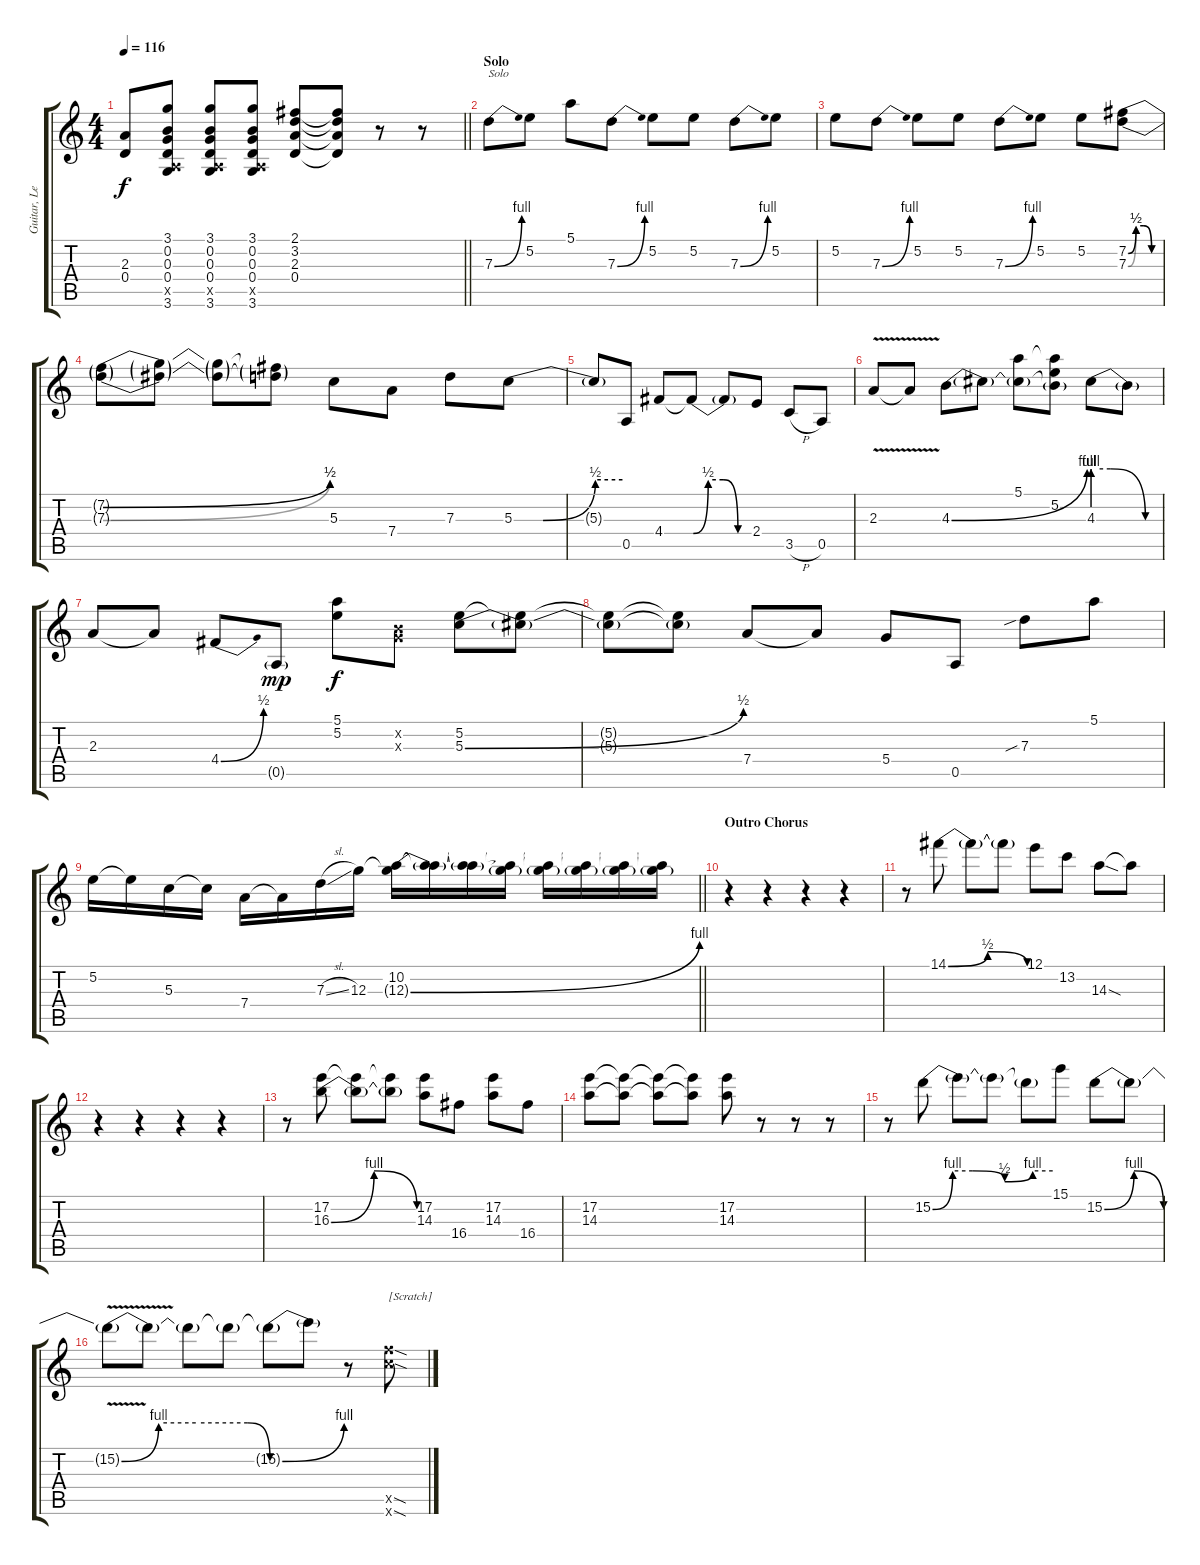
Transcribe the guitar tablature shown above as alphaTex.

\track ("Guitar, Lead" "Guitar, Le") {instrument overdrivenguitar}
\staff {score tabs}
\tuning (E4 B3 G3 D3 A2 E2) {hide}
\ts (4 4)
\tempo 116
\clef g2
\barLineRight lightlight
\ks c
(2.3 0.4).8{dy f} (3.1 0.2 0.3 0.4 0.5{x} 3.6).8 (3.1 0.2 0.3 0.4 0.5{x} 3.6).8 (3.1 0.2 0.3 0.4 0.5{x} 3.6).8 (2.1 3.2 2.3 0.4).8 (2.1{t} 3.2{t} 2.3{t} 0.4{t}).8 r.8 r.8 |
\section ("" "Solo")
7.3{be (bend 0 0 60 4)}.8{txt "Solo"} 5.2.8 5.1.8 7.3{be (bend 0 0 60 4)}.8 5.2.8 5.2.8 7.3{be (bend 0 0 60 4)}.8 5.2.8 |
5.2.8 7.3{be (bend 0 0 60 4)}.8 5.2.8 5.2.8 7.3{be (bend 0 0 60 4)}.8 5.2.8 5.2.8 (7.2{be (custom 0 0 15 2 30 2 45 0 60 0)} 7.3{be (custom 0 0 15 2 30 2 45 0 60 0)}).8 |
(7.2{be (bend 0 0 60 2) t} 7.3{be (bend 0 0 60 2) t}).8 (7.2{t} 7.3{t}).8 (7.2{t} 7.3{t}).8 (7.2{t} 7.3{t}).8 5.3.8 7.4.8 7.3.8 5.3{be (custom 0 0 16 0 45 2 60 2)}.8 |
5.3{t}.8 0.5.8 4.4.8 4.4{be (custom 0 0 15 2 30 2 45 0 60 0) t}.8 4.4{t}.8 2.4.8 3.5{h}.8 0.5.8 |
2.3{v}.8 2.3{t}.8 4.3{be (bend 0 0 60 4)}.8 4.3{t}.8 (5.1 4.3{t}).8 (5.1{t} 5.2 4.3{t}).8 4.3{be (custom 0 4 15 4 45 0 60 0)}.8 4.3{t}.8 |
2.3.8 2.3{t}.8 4.4{be (bend 0 0 60 2)}.8 0.5{g}.8{dy mp} (5.1 5.2).8{dy f} (0.2{x} 0.3{x}).8 (5.2 5.3{be (bend 0 0 60 2)}).8 (5.2{t} 5.3{t}).8 |
(5.2{t} 5.3{t}).8 (5.2{t} 5.3{t}).8 7.4.8 7.4{t}.8 5.4.8 0.5.8 7.3{sib}.8 5.1.8 |
\barLineRight lightlight
5.2.16 5.2{t}.16 5.3.16 5.3{t}.16 7.4.16 7.4{t}.16 7.3{sl}.16 12.3.16 (10.2 12.3{be (bend 0 0 60 4) t}).16 (10.2{t} 12.3{t}).16 (10.2{t} 12.3{t}).16 (10.2{t} 12.3{t}).16 (10.2{t} 12.3{t}).16 (10.2{t} 12.3{t}).16 (10.2{t} 12.3{t}).16 (10.2{t} 12.3{t}).16 |
\section ("" "Outro Chorus")
r.4 r.4 r.4 r.4 |
r.8 14.1{be (bendrelease 0 0 30 2 30 2 60 0)}.8 14.1{t}.8 14.1{t}.8 12.1.8 13.2.8 14.3{sod}.8 14.3{t}.8 |
r.4 r.4 r.4 r.4 |
r.8 (17.2 16.3{be (bendrelease 0 0 30 4 30 4 60 0)}).8 (17.2{t} 16.3{t}).8 (17.2{t} 16.3{t}).8 (17.2 14.3).8 16.4.8 (17.2 14.3).8 16.4.8 |
(17.2 14.3).8 (17.2{t} 14.3{t}).8 (17.2{t} 14.3{t}).8 (17.2{t} 14.3{t}).8 (17.2 14.3).8 r.8 r.8 r.8 |
r.8 15.2{be (custom 0 0 10 4 20 4 36 2 50 4 60 4)}.8 15.2{t}.8 15.2{t}.8 15.2{t}.8 15.1.8 15.2{be (bendrelease 0 0 30 4 30 4 60 0)}.8 15.2{t}.8 |
15.2{be (custom 0 0 15 4 30 4 51 4 60 0) v t}.8 15.2{t}.8 15.2{t}.8 15.2{t}.8 15.2{be (bend 0 0 60 4) t}.8 15.2{t}.8 r.8 (20.5{sod x} 20.6{sod x}).8{txt "[Scratch]"}
